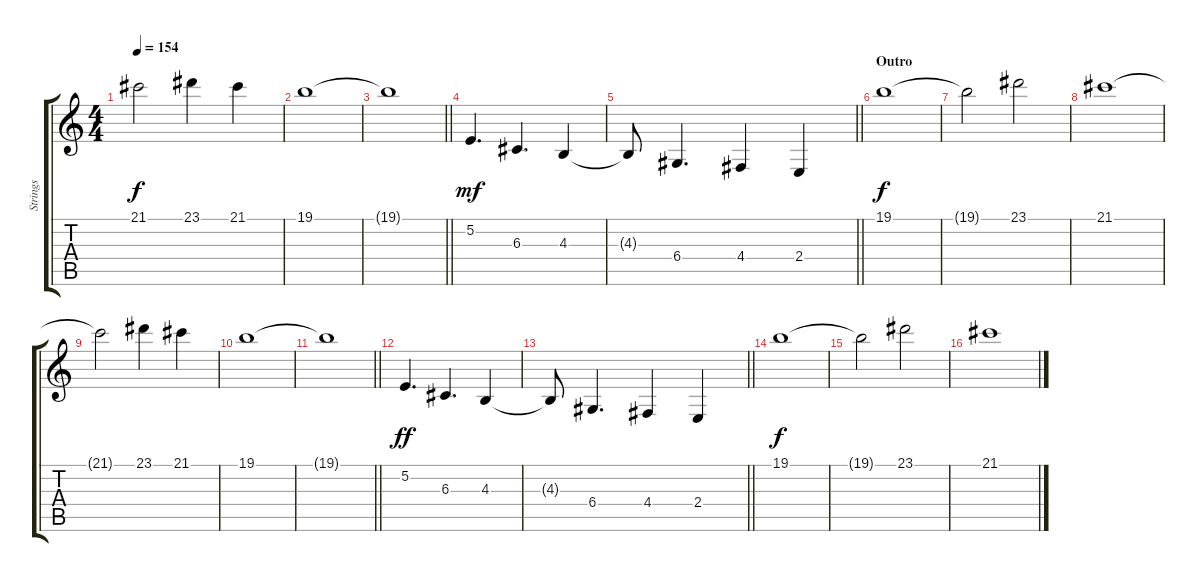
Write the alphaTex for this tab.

\track ("Strings" "Strings") {instrument stringensemble1}
\staff {score tabs}
\tuning (E4 B3 G3 D3 A2 E2) {hide}
\ts (4 4)
\tempo 154
\clef g2
\ks c
21.1{t}.2{dy f} 23.1.4 21.1.4 |
19.1.1 |
\barLineRight lightlight
19.1{t}.1 |
5.2.4{d dy mf} 6.3.4{d} 4.3.4 |
\barLineRight lightlight
4.3{t}.8 6.4.4{d} 4.4.4 2.4.4 |
\section ("" "Outro")
19.1.1{dy f} |
19.1{t}.2 23.1.2 |
21.1.1 |
21.1{t}.2 23.1.4 21.1.4 |
19.1.1 |
\barLineRight lightlight
19.1{t}.1 |
5.2.4{d dy ff} 6.3.4{d} 4.3.4 |
\barLineRight lightlight
4.3{t}.8 6.4.4{d} 4.4.4 2.4.4 |
19.1.1{dy f} |
19.1{t}.2 23.1.2 |
21.1.1
